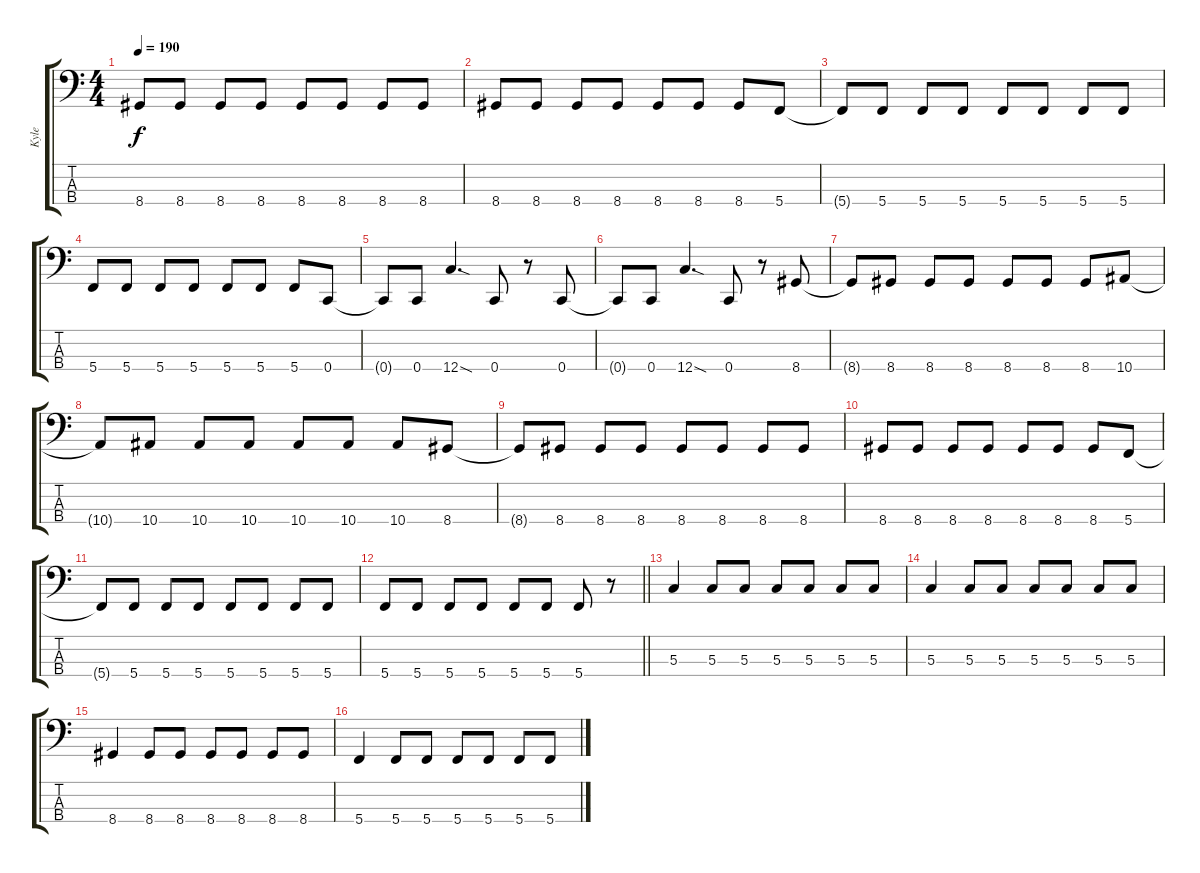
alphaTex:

\track ("Kyle" "Kyle") {instrument electricbasspick}
\staff {score tabs}
\tuning (F2 C2 G1 C1) {hide}
\ts (4 4)
\tempo 190
\clef f4
\ks c
8.4{t}.8{dy f} 8.4.8 8.4.8 8.4.8 8.4.8 8.4.8 8.4.8 8.4.8 |
8.4.8 8.4.8 8.4.8 8.4.8 8.4.8 8.4.8 8.4.8 5.4.8 |
5.4{t}.8 5.4.8 5.4.8 5.4.8 5.4.8 5.4.8 5.4.8 5.4.8 |
5.4.8 5.4.8 5.4.8 5.4.8 5.4.8 5.4.8 5.4.8 0.4.8 |
0.4{t}.8 0.4.8 12.4{sod}.4{d} 0.4.8 r.8 0.4.8 |
0.4{t}.8 0.4.8 12.4{sod}.4{d} 0.4.8 r.8 8.4.8 |
8.4{t}.8 8.4.8 8.4.8 8.4.8 8.4.8 8.4.8 8.4.8 10.4.8 |
10.4{t}.8 10.4.8 10.4.8 10.4.8 10.4.8 10.4.8 10.4.8 8.4.8 |
8.4{t}.8 8.4.8 8.4.8 8.4.8 8.4.8 8.4.8 8.4.8 8.4.8 |
8.4.8 8.4.8 8.4.8 8.4.8 8.4.8 8.4.8 8.4.8 5.4.8 |
5.4{t}.8 5.4.8 5.4.8 5.4.8 5.4.8 5.4.8 5.4.8 5.4.8 |
\barLineRight lightlight
5.4.8 5.4.8 5.4.8 5.4.8 5.4.8 5.4.8 5.4.8 r.8 |
5.3.4 5.3.8 5.3.8 5.3.8 5.3.8 5.3.8 5.3.8 |
5.3.4 5.3.8 5.3.8 5.3.8 5.3.8 5.3.8 5.3.8 |
8.4.4 8.4.8 8.4.8 8.4.8 8.4.8 8.4.8 8.4.8 |
5.4.4 5.4.8 5.4.8 5.4.8 5.4.8 5.4.8 5.4.8
